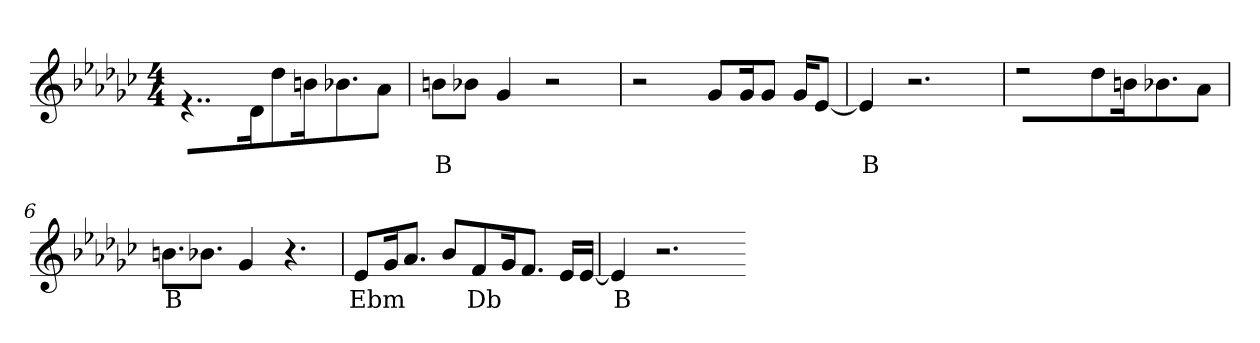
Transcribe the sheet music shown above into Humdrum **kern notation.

**kern	**text
*part1	*part1
*staff1	*staff1
*clefG2	*
*k[b-e-a-d-g-c-]	*
*M4/4	*
=1	=1
4..r	.
16d-	.
8dd-\L	.
16bn\K	.
8.b-X\J	.
8a-J	.
=2	=2
8bn\L	B
8b-X\J	.
4g-	.
2r	.
=3	=3
2r	.
8g-/L	.
16g-/K	.
8g-/J	.
16g-/KL	.
[8e-/J	.
=4	=4
4e-]	B
2.r	.
=5	=5
2r	.
8dd-\L	.
16bn\K	.
8.b-X\J	.
8a-J	.
=6	=6
8.bn\L	B
8.b-X\J	.
4g-	.
4.r	.
=7	=7
8e-/L	Ebm
16g-/K	.
8.a-/J	.
8b-/L	.
8f/	Db
16g-/K	.
8.f/J	.
16e-/LL	.
[16e-/JJ	.
=8	=8
4e-]	B
2.r	.
=-	=-
*-	*-
